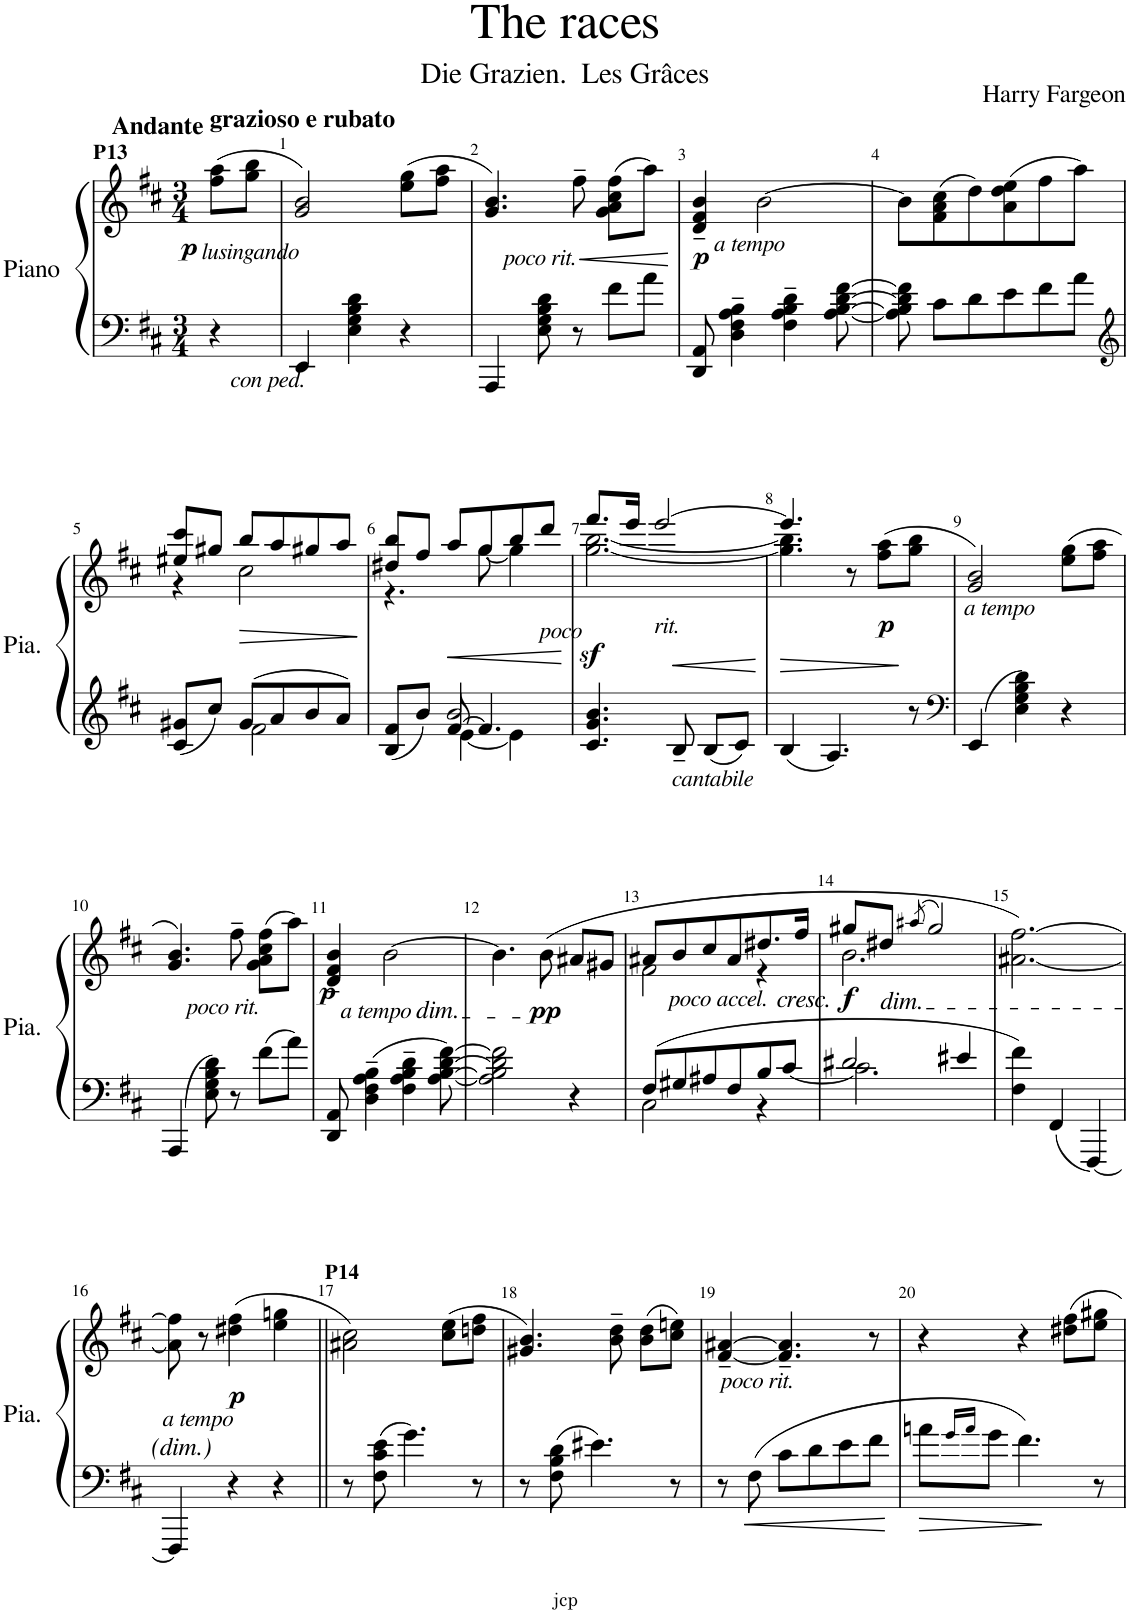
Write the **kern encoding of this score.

**kern	**kern	**dynam
*part1	*part1	*part1
*staff2	*staff1	*staff1/2
*I"Piano	*	*
*I'Pia.	*	*
*clefF4	*clefG2	*
*k[f#c#]	*k[f#c#]	*
*M3/4	*M3/4	*
=	=	=
!	!LO:TX:a:B:t=Andante	!
!	!LO:TX:a:B:t=P13	!
!	!LO:TX:b:i:t=lusingando	!
!LO:TX:b:i:t=con ped.	!	!
!	!	!LO:DY:b
4r	(8ff#\ 8aa\L	p
!	!LO:TX:a:B:t=grazioso e rubato	!
.	8gg\ 8bb\J	.
=1	=1	=1
4EE/	2g/ 2b/)	.
4E\ 4G\ 4B\ 4d\	.	.
4r	(8ee\ 8gg\L	.
.	8ff#\ 8aa\J	.
=2	=2	=2
!	!LO:TX:b:i:t=poco rit.	!
!	!	!LO:HP:b
4AAA/	4.g/ 4.b/)	<
8E\ 8G\ 8B\ 8d\	.	.
8r	8ff#~\	.
8f#\L	(8g\ 8a\ 8cc#\ 8ff#\L	.
8a\J	8aa\J)	.
.	.	[
=3	=3	=3
!	!LO:TX:b:i:t=a tempo	!
!	!	!LO:DY:b
8DD/ 8AA/	4d/~ 4f#/~ 4b/~	p
4D\~ 4F#\~ 4A\~ 4B\~	.	.
.	[2b\	.
4F#\~ 4A\~ 4B\~ 4d\~	.	.
[8A\ [8B\ [8d\ [8f#\	.	.
=4	=4	=4
8A\] 8B\] 8d\] 8f#\]	8b\L]	.
8c#\L	(8f#\ 8a\ 8cc#\	.
8d\	8dd\)	.
8e\	(8a\ 8dd\ 8ee\	.
8f#\	8ff#\	.
8a\J	8aa\J)	.
!!LO:LB:g=z
=5	=5	=5
*clefG2	*	*
*^	*^	*
8c#/ 8g#X/L	4ryy	8ee#X/ 8ccc#/L	4r	.
8cc#/J	.	8gg#X/J	.	.
!	!	!	!	!LO:HP:b
8g#/L	2f#\	8bb/L	2cc#\	>
8a/	.	8aa/	.	.
8b/	.	8gg#X/	.	.
8a/J	.	8aa/J	.	.
*v	*v	*	*	*
*	*v	*v	*
.	.	]
=6	=6	=6
*^	*^	*
*	*^	*	*	*
8B/ 8f#/L	4ryy	4ryy	8dd#X/ 8bb/L	4.r	.
8b/J	.	.	8ff#/J	.	.
!	!	!	!	!	!LO:HP:b
2b/	[4e\	[8f#/	8aa/L	.	<
.	.	4.f#/]	8gg/	[8gg\	.
.	4e\]	.	8bb/	4gg\]	.
!	!	!	!LO:TX:b:i:t=poco	!	!
.	.	.	8ddd/J	.	.
*v	*v	*v	*	*	*
*	*v	*v	*
.	.	[
=7	=7	=7
*	*^	*
!	!	!	!LO:DY:b
4.c#/ 4.g/ 4.b/	8.fff#/L	[2.gg\ [2.bb\	sf
.	16eee/Jk	.	.
!	!LO:TX:b:i:t=rit.	!	!
.	[2eee/	.	.
!LO:TX:b:i:t=cantabile	!	!	!
8B~/	.	.	.
8B/L	.	.	.
8c#/J	.	.	.
=8	=8	=8	=8
4B/	4.eee/]	4.gg\] 4.bb\]	.
4.A/	.	.	.
.	8r	4.ryy	.
!	!	!	!LO:DY:b
.	(8ff#\ 8aa\L	.	p
8r	8gg\ 8bb\J	.	.
*	*v	*v	*
=9	=9	=9
*clefF4	*	*
!	!LO:TX:b:i:t=a tempo	!
4EE/	2g/ 2b/)	.
4E\ 4G\ 4B\ 4d\	.	.
4r	(8ee\ 8gg\L	.
.	8ff#\ 8aa\J	.
!!LO:LB:g=z
=10	=10	=10
!	!LO:TX:b:i:t=poco rit.	!
4AAA/	4.g/ 4.b/)	.
8E\ 8G\ 8B\ 8d\	.	.
8r	8ff#~\	.
8f#\L	(8g\ 8a\ 8cc#\ 8ff#\L	.
8a\J	8aa\J)	.
=11	=11	=11
!	!LO:TX:b:i:t=a tempo	!
!	!LO:TX:b:i:t=dim.	!
!	!	!LO:DY:b
8DD/ 8AA/	4d/~ 4f#/~ 4b/~	p
4D\~ 4F#\~ 4A\~ 4B\~	.	.
.	[2b\	.
4F#\~ 4A\~ 4B\~ 4d\~	.	.
[8A\ [8B\ [8d\ [8f#\	.	.
=12	=12	=12
2A\] 2B\] 2d\] 2f#\]	4.b\]	.
!	!	!LO:DY:b
.	(8b\	pp
4r	8a#X/L	.
.	8g#X/J	.
=13	=13	=13
*^	*^	*
!	!	!LO:TX:b:i:t=poco accel.	!	!
!	!	!LO:TX:b:i:t=cresc.	!	!
8F#/L	2C#\	8a#X/L	2f#\	.
8G#X/	.	8b/	.	.
8A#X/	.	8cc#/	.	.
8F#/	.	8a#/	.	.
8B/	4r	8.dd#X/	4r	.
[<8c#/J	.	.	.	.
.	.	16ff#/Jk	.	.
=14	=14	=14	=14	=14
!	!	!	!	!LO:DY:b
2d#X/	2.c#\]	8gg#X/L	2.b\	f
!	!	!LO:TX:b:i:t=dim.	!	!
.	.	8dd#X/J	.	.
.	.	(8qaa#X/	.	.
.	.	2gg#/)	.	.
4e#X/	.	.	.	.
*v	*v	*	*	*
*	*v	*v	*
=15	=15	=15
4F#\ 4f#\	[2.a#X\ [2.ff#\)	.
4FF#/	.	.
[4FFF#/	.	.
!!LO:LB:g=z
=16	=16	=16
!	!LO:TX:b:i:t=a tempo	!
4FFF#/]	8a#\] 8ff#\]	.
.	8r	.
!	!	!LO:DY:b
4r	(4dd#X\ 4ff#\	p
4r	4ee\ 4ggn\	.
=17||	=17||	=17||
!	!LO:TX:a:B:t=P14	!
8r	2a#X\ 2cc#\)	.
8F#\ 8c#\ 8e\	.	.
4.g\	.	.
.	(8cc#\ 8ee\L	.
8r	8ddn\ 8ff#\J	.
=18	=18	=18
8r	4.g#X/ 4.b/)	.
8F#\ 8B\ 8d\	.	.
4.e#X\	.	.
.	8b\~ 8dd\~	.
.	(8b\ 8dd\L	.
8r	8cc#\ 8een\J)	.
=19	=19	=19
!	!LO:TX:b:i:t=poco rit.	!
8r	[4f#/~ [4a#X/~	.
8F#\	.	.
8c#\L	4.f#/]~ 4.a#/]~	.
8d\	.	.
8e\	.	.
8f#\J	8r	.
=20	=20	=20
8an\L	4r	.
16qg/LL	.	.
16qa/JJ	.	.
8g\J	.	.
4.f#\	4r	.
.	8dd#X\ 8ff#\L	.
8r	8ee\ 8gg#X\J	.
=	=	=
*-	*-	*-
